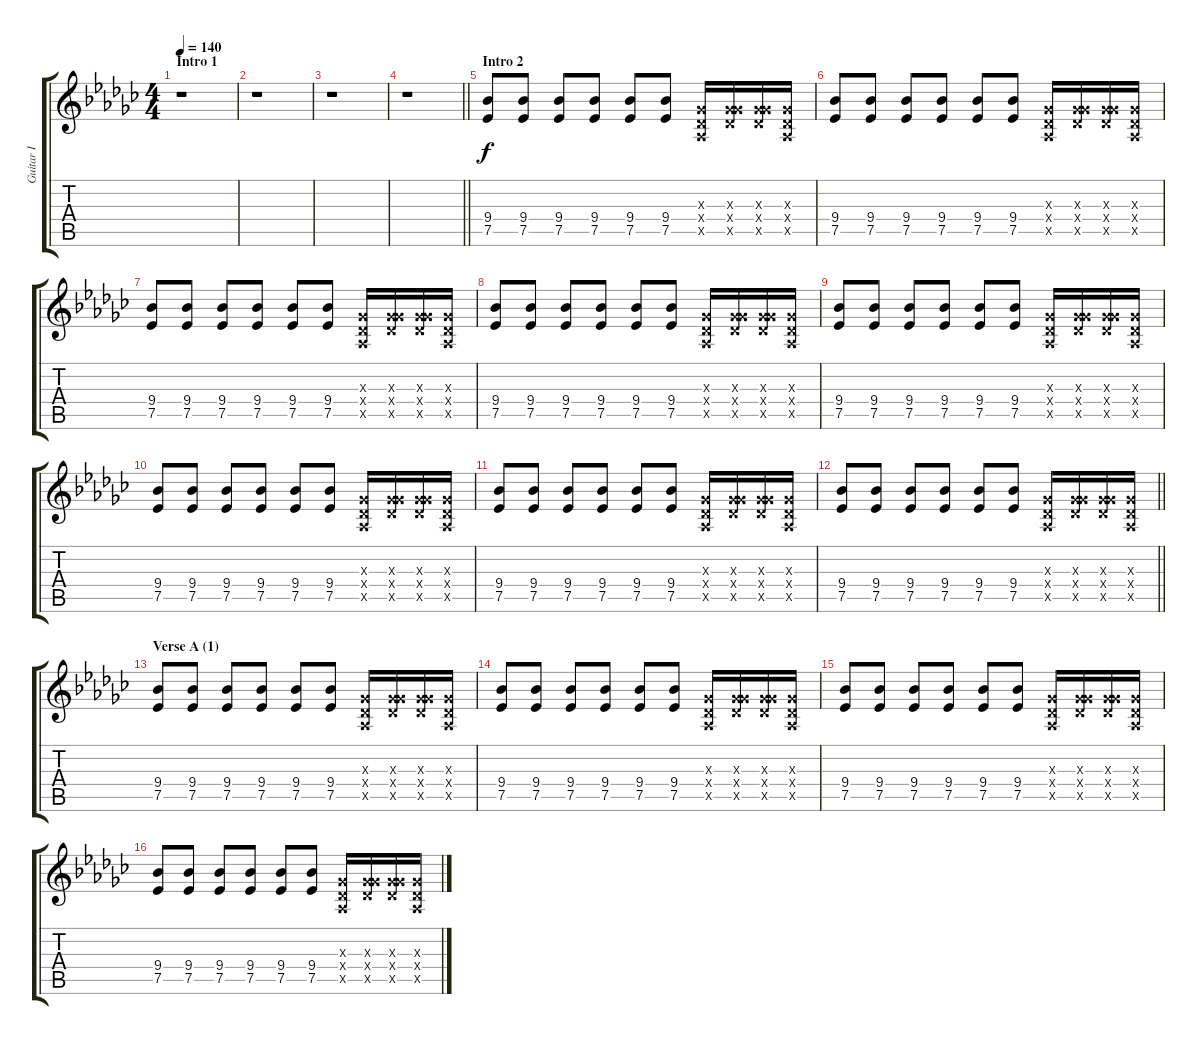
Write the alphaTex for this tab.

\track ("Guitar I" "Guitar I") {instrument distortionguitar}
\staff {score tabs}
\tuning (Eb4 Bb3 Gb3 Db3 Ab2 Db2) {hide}
\ts (4 4)
\section ("" "Intro 1")
\tempo 140
\clef g2
\ks ebminor
r.1{dy f instrument distortionguitar} |
r.1 |
r.1 |
\barLineRight lightlight
r.1 |
\section ("" "Intro 2")
(9.4 7.5).8 (9.4 7.5).8 (9.4 7.5).8 (9.4 7.5).8 (9.4 7.5).8 (9.4 7.5).8 (0.3{x} 0.4{x} 0.5{x}).16 (0.3{x} 5.4{x} 5.5{x}).16 (0.3{x} 5.4{x} 5.5{x}).16 (0.3{x} 0.4{x} 0.5{x}).16 |
(9.4 7.5).8 (9.4 7.5).8 (9.4 7.5).8 (9.4 7.5).8 (9.4 7.5).8 (9.4 7.5).8 (0.3{x} 0.4{x} 0.5{x}).16 (0.3{x} 5.4{x} 5.5{x}).16 (0.3{x} 5.4{x} 5.5{x}).16 (0.3{x} 0.4{x} 0.5{x}).16 |
(9.4 7.5).8 (9.4 7.5).8 (9.4 7.5).8 (9.4 7.5).8 (9.4 7.5).8 (9.4 7.5).8 (0.3{x} 0.4{x} 0.5{x}).16 (0.3{x} 5.4{x} 5.5{x}).16 (0.3{x} 5.4{x} 5.5{x}).16 (0.3{x} 0.4{x} 0.5{x}).16 |
(9.4 7.5).8 (9.4 7.5).8 (9.4 7.5).8 (9.4 7.5).8 (9.4 7.5).8 (9.4 7.5).8 (0.3{x} 0.4{x} 0.5{x}).16 (0.3{x} 5.4{x} 5.5{x}).16 (0.3{x} 5.4{x} 5.5{x}).16 (0.3{x} 0.4{x} 0.5{x}).16 |
(9.4 7.5).8 (9.4 7.5).8 (9.4 7.5).8 (9.4 7.5).8 (9.4 7.5).8 (9.4 7.5).8 (0.3{x} 0.4{x} 0.5{x}).16 (0.3{x} 5.4{x} 5.5{x}).16 (0.3{x} 5.4{x} 5.5{x}).16 (0.3{x} 0.4{x} 0.5{x}).16 |
(9.4 7.5).8 (9.4 7.5).8 (9.4 7.5).8 (9.4 7.5).8 (9.4 7.5).8 (9.4 7.5).8 (0.3{x} 0.4{x} 0.5{x}).16 (0.3{x} 5.4{x} 5.5{x}).16 (0.3{x} 5.4{x} 5.5{x}).16 (0.3{x} 0.4{x} 0.5{x}).16 |
(9.4 7.5).8 (9.4 7.5).8 (9.4 7.5).8 (9.4 7.5).8 (9.4 7.5).8 (9.4 7.5).8 (0.3{x} 0.4{x} 0.5{x}).16 (0.3{x} 5.4{x} 5.5{x}).16 (0.3{x} 5.4{x} 5.5{x}).16 (0.3{x} 0.4{x} 0.5{x}).16 |
\barLineRight lightlight
(9.4 7.5).8 (9.4 7.5).8 (9.4 7.5).8 (9.4 7.5).8 (9.4 7.5).8 (9.4 7.5).8 (0.3{x} 0.4{x} 0.5{x}).16 (0.3{x} 5.4{x} 5.5{x}).16 (0.3{x} 5.4{x} 5.5{x}).16 (0.3{x} 0.4{x} 0.5{x}).16 |
\section ("" "Verse A (1)")
(9.4 7.5).8 (9.4 7.5).8 (9.4 7.5).8 (9.4 7.5).8 (9.4 7.5).8 (9.4 7.5).8 (0.3{x} 0.4{x} 0.5{x}).16 (0.3{x} 5.4{x} 5.5{x}).16 (0.3{x} 5.4{x} 5.5{x}).16 (0.3{x} 0.4{x} 0.5{x}).16 |
(9.4 7.5).8 (9.4 7.5).8 (9.4 7.5).8 (9.4 7.5).8 (9.4 7.5).8 (9.4 7.5).8 (0.3{x} 0.4{x} 0.5{x}).16 (0.3{x} 5.4{x} 5.5{x}).16 (0.3{x} 5.4{x} 5.5{x}).16 (0.3{x} 0.4{x} 0.5{x}).16 |
(9.4 7.5).8 (9.4 7.5).8 (9.4 7.5).8 (9.4 7.5).8 (9.4 7.5).8 (9.4 7.5).8 (0.3{x} 0.4{x} 0.5{x}).16 (0.3{x} 5.4{x} 5.5{x}).16 (0.3{x} 5.4{x} 5.5{x}).16 (0.3{x} 0.4{x} 0.5{x}).16 |
(9.4 7.5).8 (9.4 7.5).8 (9.4 7.5).8 (9.4 7.5).8 (9.4 7.5).8 (9.4 7.5).8 (0.3{x} 0.4{x} 0.5{x}).16 (0.3{x} 5.4{x} 5.5{x}).16 (0.3{x} 5.4{x} 5.5{x}).16 (0.3{x} 0.4{x} 0.5{x}).16
